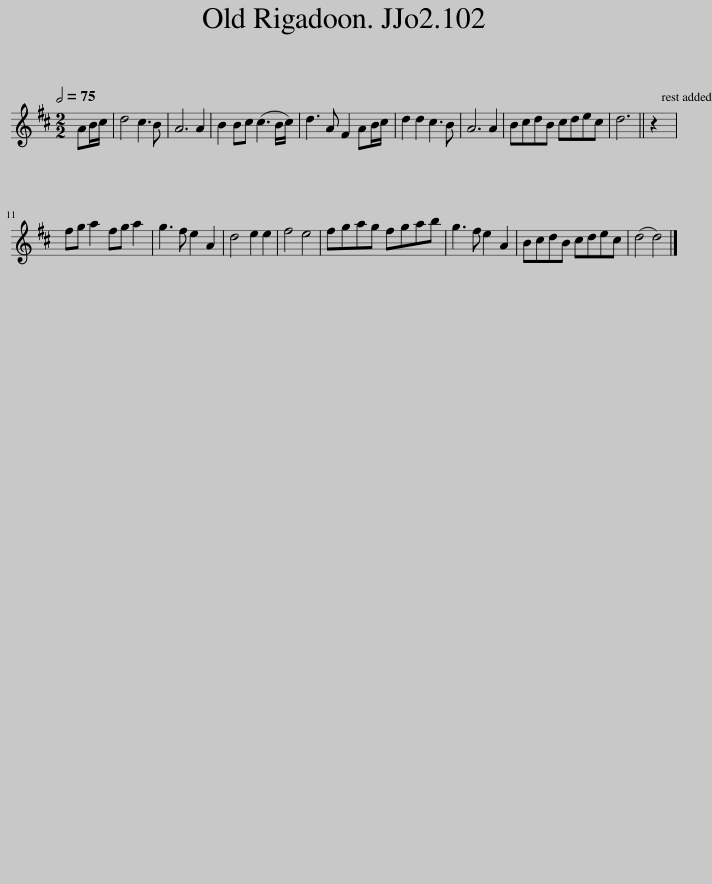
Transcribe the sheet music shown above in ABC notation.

X:1
L:1/8
Q:1/2=75
M:2/2
I:linebreak $
K:D
V:1 treble
V:1
 AB/c/ | d4 c3 B | A6 A2 | B2 Bc (c3 B/c/) | d3 A F2 AB/c/ | %5
 d2 d2 c3 B | A6 A2 | BcdB cdec | d6 || z2 |$ %10
 fg a2 fg a2 | g3 f e2 A2 | d4 e2 e2 | f4 e4 | fgag fgab | %15
 g3 f e2 A2 | BcdB cdec | (d4 d4) |] %18
